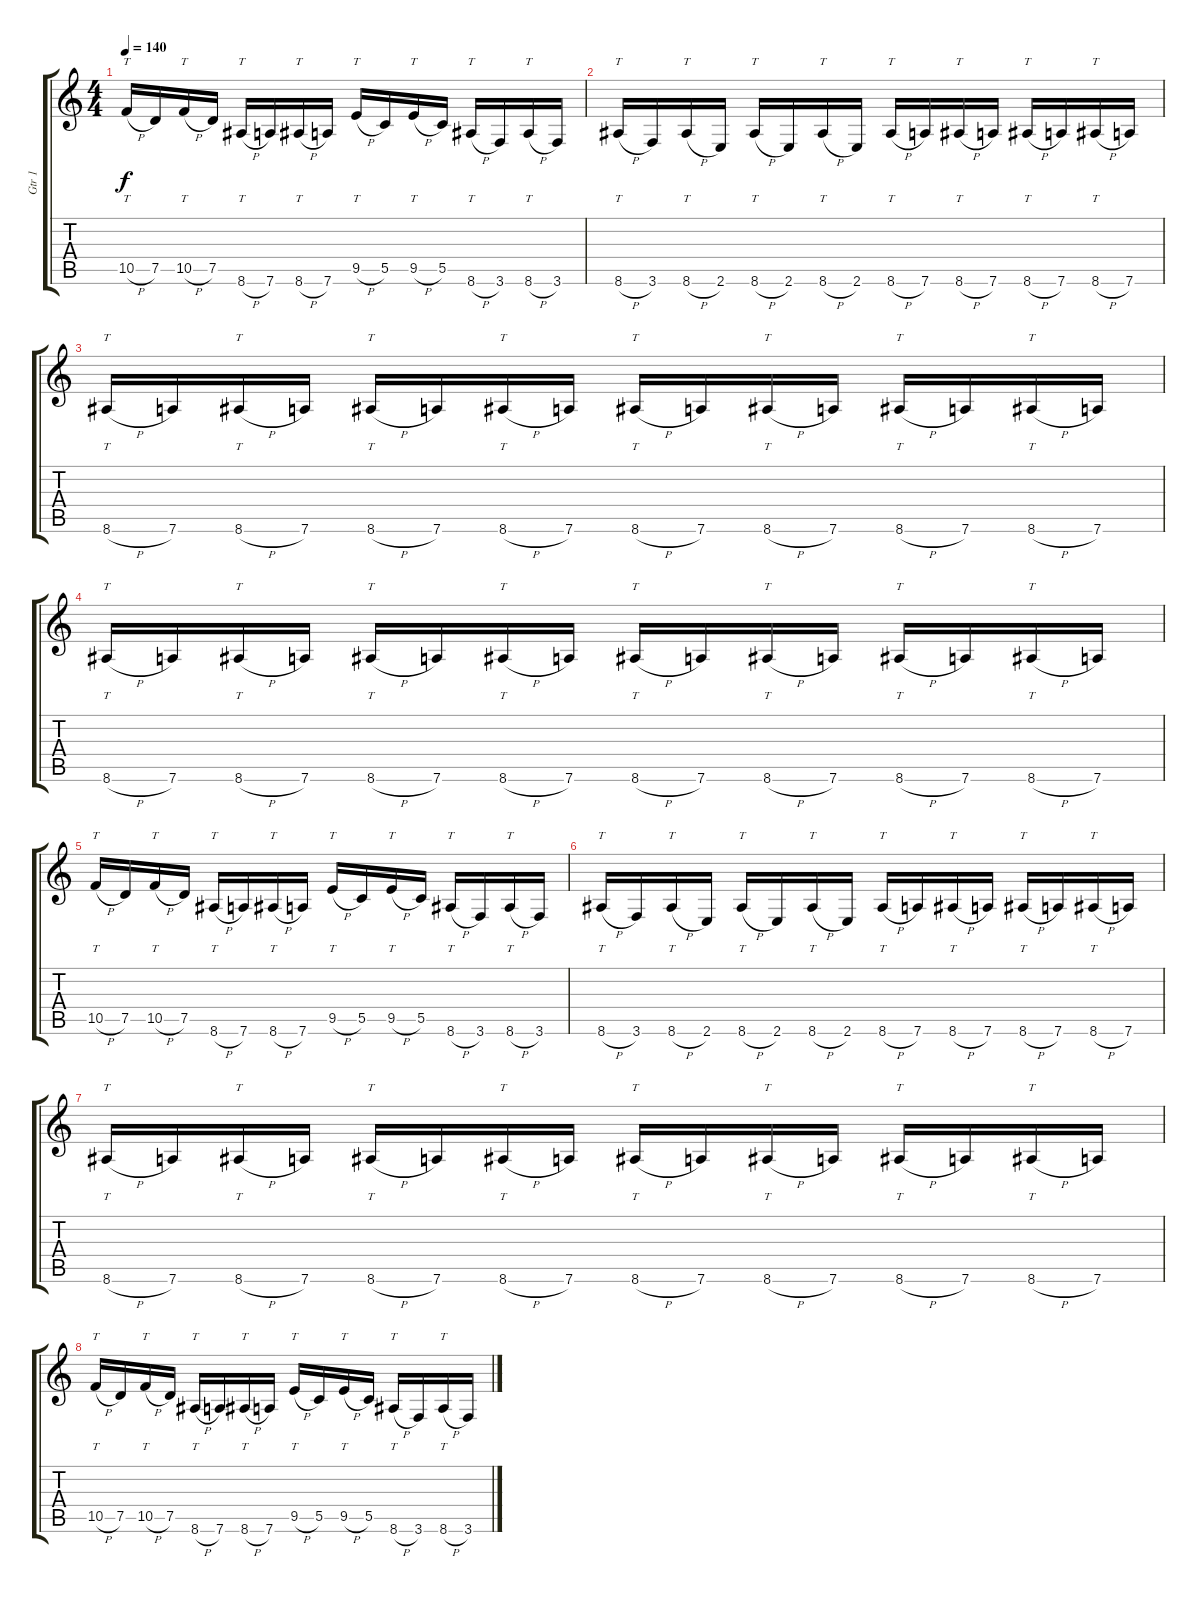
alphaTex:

\track ("Gtr 1" "Gtr 1") {instrument distortionguitar}
\staff {score tabs}
\tuning (D4 A3 F3 C3 G2 D2) {hide}
\ts (4 4)
\tempo 140
\clef g2
\ks c
10.5{h}.16{tt dy f} 7.5.16 10.5{h}.16{tt} 7.5.16 8.6{h}.16{tt} 7.6.16 8.6{h}.16{tt} 7.6.16 9.5{h}.16{tt} 5.5.16 9.5{h}.16{tt} 5.5.16 8.6{h}.16{tt} 3.6.16 8.6{h}.16{tt} 3.6.16 |
8.6{h}.16{tt} 3.6.16 8.6{h}.16{tt} 2.6.16 8.6{h}.16{tt} 2.6.16 8.6{h}.16{tt} 2.6.16 8.6{h}.16{tt} 7.6.16 8.6{h}.16{tt} 7.6.16 8.6{h}.16{tt} 7.6.16 8.6{h}.16{tt} 7.6.16 |
8.6{h}.16{tt} 7.6.16 8.6{h}.16{tt} 7.6.16 8.6{h}.16{tt} 7.6.16 8.6{h}.16{tt} 7.6.16 8.6{h}.16{tt} 7.6.16 8.6{h}.16{tt} 7.6.16 8.6{h}.16{tt} 7.6.16 8.6{h}.16{tt} 7.6.16 |
8.6{h}.16{tt} 7.6.16 8.6{h}.16{tt} 7.6.16 8.6{h}.16{tt} 7.6.16 8.6{h}.16{tt} 7.6.16 8.6{h}.16{tt} 7.6.16 8.6{h}.16{tt} 7.6.16 8.6{h}.16{tt} 7.6.16 8.6{h}.16{tt} 7.6.16 |
10.5{h}.16{tt} 7.5.16 10.5{h}.16{tt} 7.5.16 8.6{h}.16{tt} 7.6.16 8.6{h}.16{tt} 7.6.16 9.5{h}.16{tt} 5.5.16 9.5{h}.16{tt} 5.5.16 8.6{h}.16{tt} 3.6.16 8.6{h}.16{tt} 3.6.16 |
8.6{h}.16{tt} 3.6.16 8.6{h}.16{tt} 2.6.16 8.6{h}.16{tt} 2.6.16 8.6{h}.16{tt} 2.6.16 8.6{h}.16{tt} 7.6.16 8.6{h}.16{tt} 7.6.16 8.6{h}.16{tt} 7.6.16 8.6{h}.16{tt} 7.6.16 |
8.6{h}.16{tt} 7.6.16 8.6{h}.16{tt} 7.6.16 8.6{h}.16{tt} 7.6.16 8.6{h}.16{tt} 7.6.16 8.6{h}.16{tt} 7.6.16 8.6{h}.16{tt} 7.6.16 8.6{h}.16{tt} 7.6.16 8.6{h}.16{tt} 7.6.16 |
10.5{h}.16{tt} 7.5.16 10.5{h}.16{tt} 7.5.16 8.6{h}.16{tt} 7.6.16 8.6{h}.16{tt} 7.6.16 9.5{h}.16{tt} 5.5.16 9.5{h}.16{tt} 5.5.16 8.6{h}.16{tt} 3.6.16 8.6{h}.16{tt} 3.6.16
